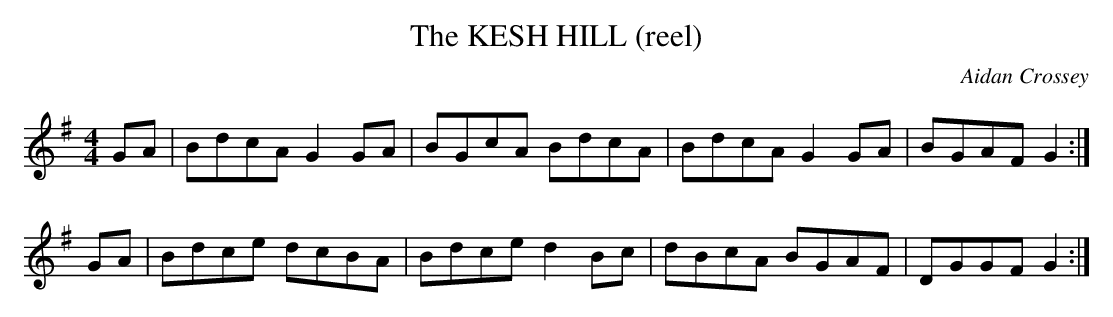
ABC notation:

X:1
T: KESH HILL (reel), The
C: Aidan Crossey
M: 4/4
L: 1/8
K: G Major
GA|BdcA G2 GA|BGcA BdcA|BdcA G2GA|BGAF G2:|
GA|Bdce dcBA|Bdce d2 Bc|dBcA BGAF|DGGF G2:|
